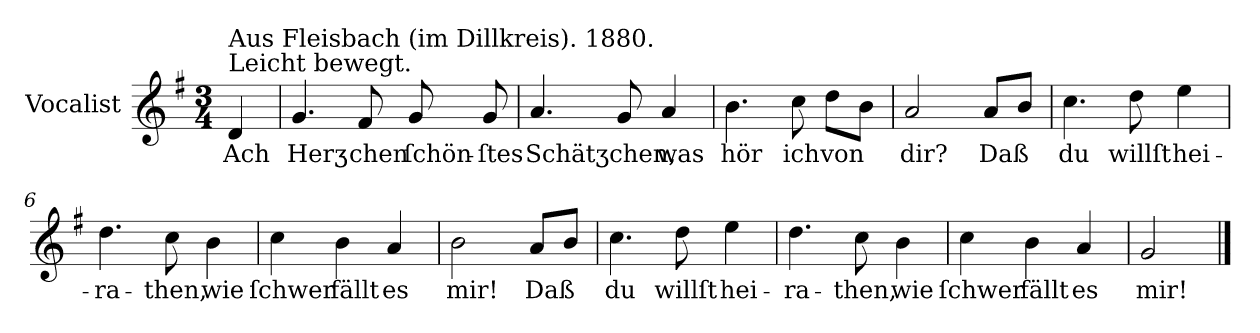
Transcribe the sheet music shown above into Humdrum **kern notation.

**kern	**text
*part1	*part1
*staff1	*staff1
*I"Vocalist	*
*k[f#]	*
*G:	*
*M3/4	*
=	=
!LO:TX:a:t=Leicht bewegt.	!
!LO:TX:a:t=Aus Fleisbach (im Dillkreis). 1880.	!
4d	Ach
=1	=1
4.g	Herʒ-
8f#	-chen
8g	ſchön-
8g	-ſtes
=2	=2
4.a	Schätʒchen,
8g	.
4a	was
=3	=3
4.b	hör
8cc	ich
8ddL	von
8bJ	.
=4	=4
2a	dir?
8aL	Daß
8bJ	.
=5	=5
4.cc	du
8dd	willſt
4ee	hei-
=6	=6
4.dd	-ra-
8cc	-then,
4b	wie
=7	=7
4cc	ſchwer
4b	fällt
4a	es
=8	=8
2b	mir!
8aL	Daß
8bJ	.
=9	=9
4.cc	du
8dd	willſt
4ee	hei-
=10	=10
4.dd	-ra-
8cc	-then,
4b	wie
=11	=11
4cc	ſchwer
4b	fällt
4a	es
=12	=12
2g	mir!
==	==
*-	*-
